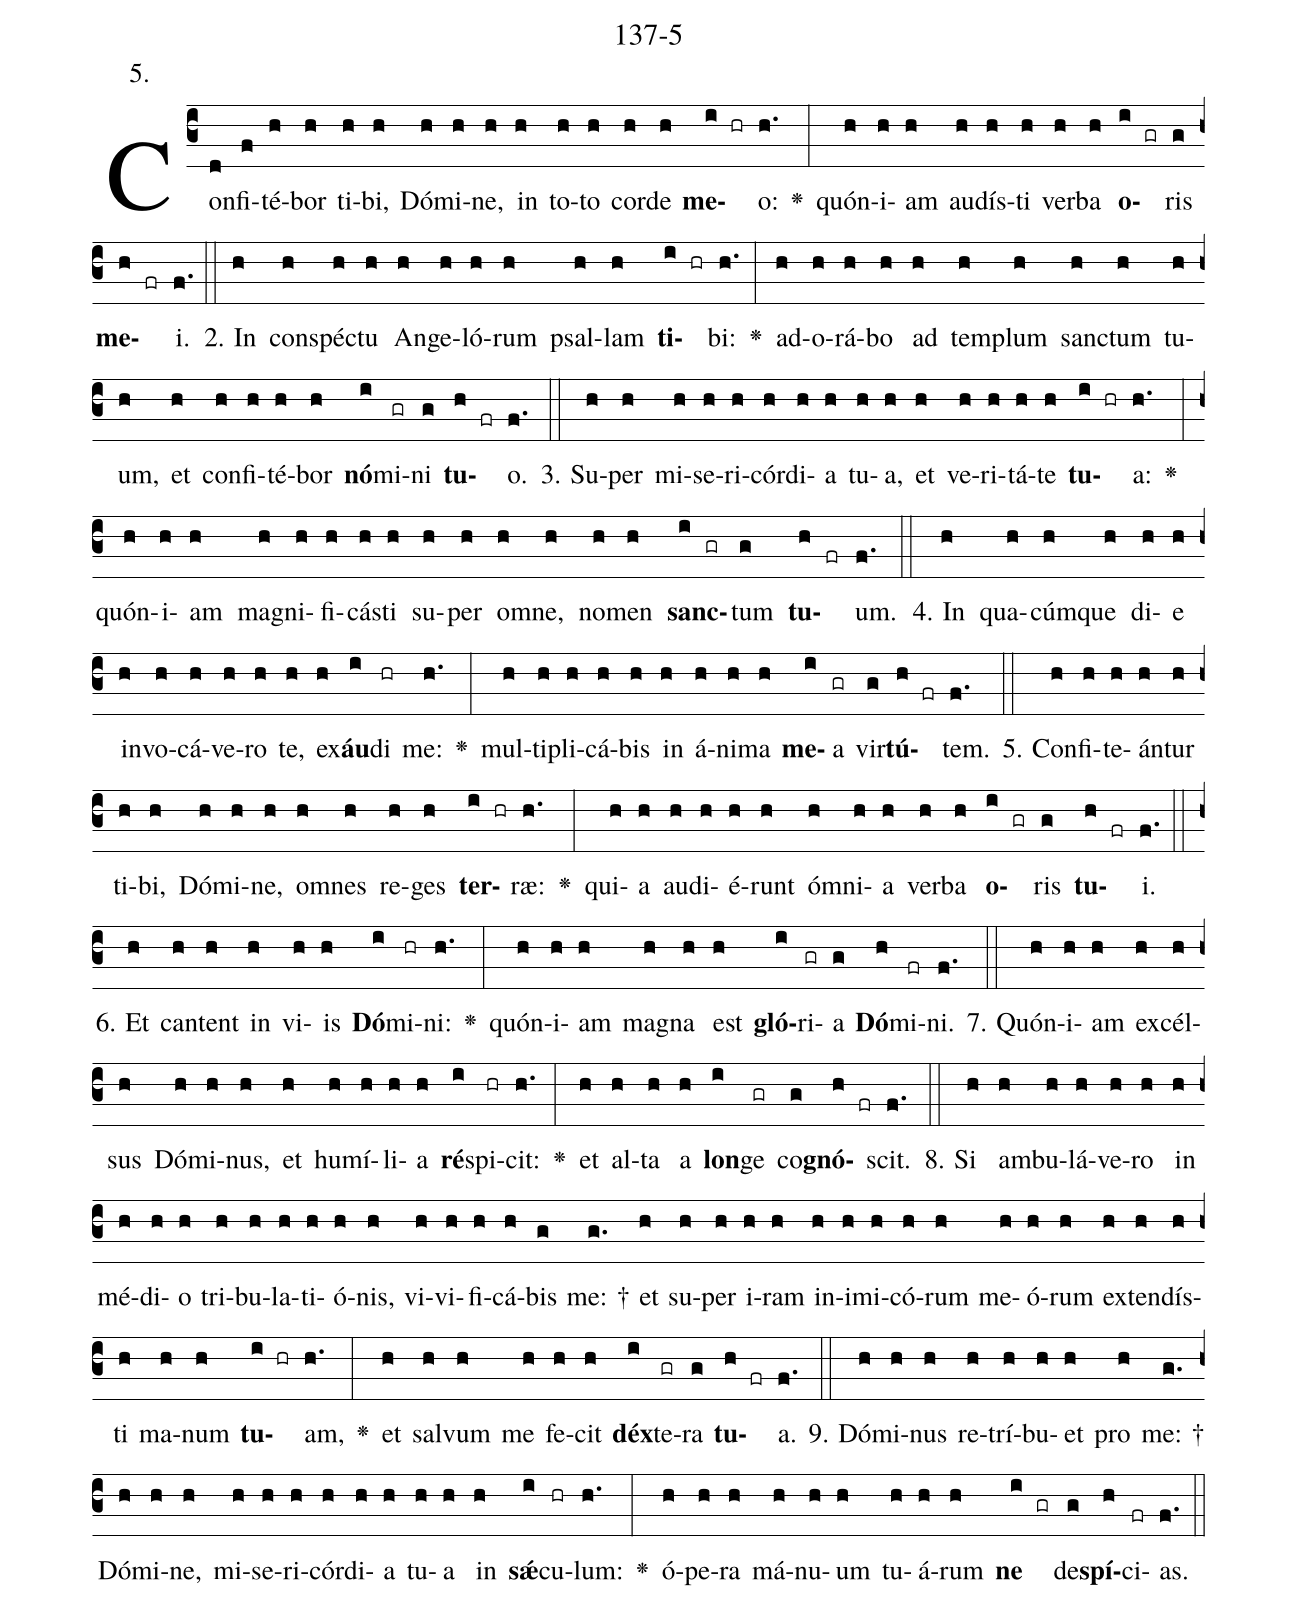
name: 137-5;
annotation: 5.;
%%
(c3)Con(d)fi(f)té(h)bor(h) ti(h)bi,(h) Dó(h)mi(h)ne,(h) in(h) to(h)to(h) cor(h)de(h) <b>me</b>(i hr)o:(h.) <v>\greheightstar</v>(:) quón(h)i(h)am(h) au(h)dís(h)ti(h) ver(h)ba(h) <b>o</b>(i gr)ris(g) <b>me</b>(h fr)i.(f.) (::)
2. In(h) con(h)spéc(h)tu(h) An(h)ge(h)ló(h)rum(h) psal(h)lam(h) <b>ti</b>(i hr)bi:(h.) <v>\greheightstar</v>(:) ad(h)o(h)rá(h)bo(h) ad(h) tem(h)plum(h) sanc(h)tum(h) tu(h)um,(h) et(h) con(h)fi(h)té(h)bor(h) <b>nó</b>(i)mi(gr)ni(g) <b>tu</b>(h fr)o.(f.) (::)
3. Su(h)per(h) mi(h)se(h)ri(h)cór(h)di(h)a(h) tu(h)a,(h) et(h) ve(h)ri(h)tá(h)te(h) <b>tu</b>(i hr)a:(h.) <v>\greheightstar</v>(:) quón(h)i(h)am(h) ma(h)gni(h)fi(h)cás(h)ti(h) su(h)per(h) om(h)ne,(h) no(h)men(h) <b>sanc</b>(i gr)tum(g) <b>tu</b>(h fr)um.(f.) (::)
4. In(h) qua(h)cúm(h)que(h) di(h)e(h) in(h)vo(h)cá(h)ve(h)ro(h) te,(h) ex(h)<b>áu</b>(i)di(hr) me:(h.) <v>\greheightstar</v>(:) mul(h)ti(h)pli(h)cá(h)bis(h) in(h) á(h)ni(h)ma(h) <b>me</b>(i)a(gr) vir(g)<b>tú</b>(h fr)tem.(f.) (::)
5. Con(h)fi(h)te(h)án(h)tur(h) ti(h)bi,(h) Dó(h)mi(h)ne,(h) om(h)nes(h) re(h)ges(h) <b>ter</b>(i hr)ræ:(h.) <v>\greheightstar</v>(:) qui(h)a(h) au(h)di(h)é(h)runt(h) óm(h)ni(h)a(h) ver(h)ba(h) <b>o</b>(i gr)ris(g) <b>tu</b>(h fr)i.(f.) (::)
6. Et(h) can(h)tent(h) in(h) vi(h)is(h) <b>Dó</b>(i)mi(hr)ni:(h.) <v>\greheightstar</v>(:) quón(h)i(h)am(h) ma(h)gna(h) est(h) <b>gló</b>(i)ri(gr)a(g) <b>Dó</b>(h)mi(fr)ni.(f.) (::)
7. Quón(h)i(h)am(h) ex(h)cél(h)sus(h) Dó(h)mi(h)nus,(h) et(h) hu(h)mí(h)li(h)a(h) <b>ré</b>(i)spi(hr)cit:(h.) <v>\greheightstar</v>(:) et(h) al(h)ta(h) a(h) <b>lon</b>(i)ge(gr) co(g)<b>gnó</b>(h fr)scit.(f.) (::)
8. Si(h) am(h)bu(h)lá(h)ve(h)ro(h) in(h) mé(h)di(h)o(h) tri(h)bu(h)la(h)ti(h)ó(h)nis,(h) vi(h)vi(h)fi(h)cá(h)bis(g) me: †(g.) et(h) su(h)per(h) i(h)ram(h) in(h)i(h)mi(h)có(h)rum(h) me(h)ó(h)rum(h) ex(h)ten(h)dís(h)ti(h) ma(h)num(h) <b>tu</b>(i hr)am,(h.) <v>\greheightstar</v>(:) et(h) sal(h)vum(h) me(h) fe(h)cit(h) <b>déx</b>(i)te(gr)ra(g) <b>tu</b>(h fr)a.(f.) (::)
9. Dó(h)mi(h)nus(h) re(h)trí(h)bu(h)et(h) pro(h) me: †(g.) Dó(h)mi(h)ne,(h) mi(h)se(h)ri(h)cór(h)di(h)a(h) tu(h)a(h) in(h) <b>sǽ</b>(i)cu(hr)lum:(h.) <v>\greheightstar</v>(:) ó(h)pe(h)ra(h) má(h)nu(h)um(h) tu(h)á(h)rum(h) <b>ne</b>(i gr) de(g)<b>spí</b>(h)ci(fr)as.(f.) (::)
